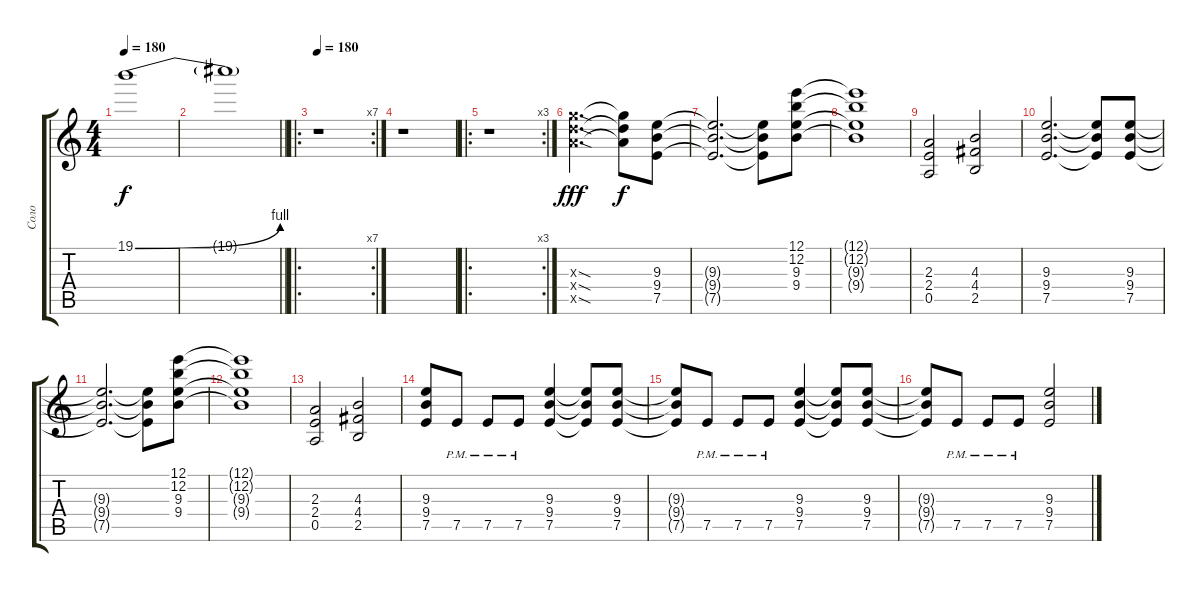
\track ("Соло" "Соло") {instrument acousticguitarsteel}
\staff {score tabs}
\tuning (E4 B3 G3 D3 A2 E2) {hide}
\ts (4 4)
\tempo 180
\clef g2
\ks c
19.1{be (bend 0 0 60 4)}.1{dy f} |
\barLineRight lightlight
19.1{t}.1 |
\ro
\rc 7
\tempo 180
r.1 |
r.1 |
\ro
\rc 3
r.1 |
(12.3{sod x} 12.4{sod x} 12.5{sod x}).2{d dy fff instrument distortionguitar} (12.3{t} 12.4{t} 12.5{t}).8{dy f} (9.3 9.4 7.5).8 |
(9.3{t} 9.4{t} 7.5{t}).2{d} (9.3{t} 9.4{t} 7.5{t}).8 (12.1 12.2 9.3 9.4).8 |
(12.1{t} 12.2{t} 9.3{t} 9.4{t}).1 |
(2.3 2.4 0.5).2 (4.3 4.4 2.5).2 |
(9.3 9.4 7.5).2{d} (9.3{t} 9.4{t} 7.5{t}).8 (9.3 9.4 7.5).8 |
(9.3{t} 9.4{t} 7.5{t}).2{d} (9.3{t} 9.4{t} 7.5{t}).8 (12.1 12.2 9.3 9.4).8 |
(12.1{t} 12.2{t} 9.3{t} 9.4{t}).1 |
(2.3 2.4 0.5).2 (4.3 4.4 2.5).2 |
(9.3 9.4 7.5).8 7.5{pm}.8 7.5{pm}.8 7.5{pm}.8 (9.3 9.4 7.5).4 (9.3{t} 9.4{t} 7.5{t}).8 (9.3 9.4 7.5).8 |
(9.3{t} 9.4{t} 7.5{t}).8 7.5{pm}.8 7.5{pm}.8 7.5{pm}.8 (9.3 9.4 7.5).4 (9.3{t} 9.4{t} 7.5{t}).8 (9.3 9.4 7.5).8 |
(9.3{t} 9.4{t} 7.5{t}).8 7.5{pm}.8 7.5{pm}.8 7.5{pm}.8 (9.3 9.4 7.5).2
